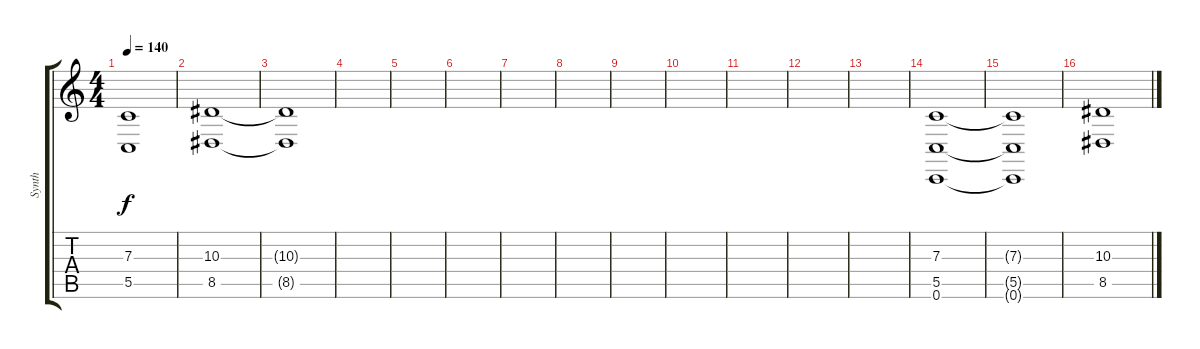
\track ("Synth" "Synth") {instrument choiraahs}
\staff {score tabs}
\tuning (D4 A3 F3 C3 G2 C2) {hide}
\ts (4 4)
\tempo 140
\clef g2
\ks c
(7.3{t} 5.5{t}).1{dy f} |
(10.3 8.5).1 |
(10.3{t} 8.5{t}).1 |
|
|
|
|
|
|
|
|
|
|
(7.3 5.5 0.6).1 |
(7.3{t} 5.5{t} 0.6{t}).1 |
(10.3 8.5).1
